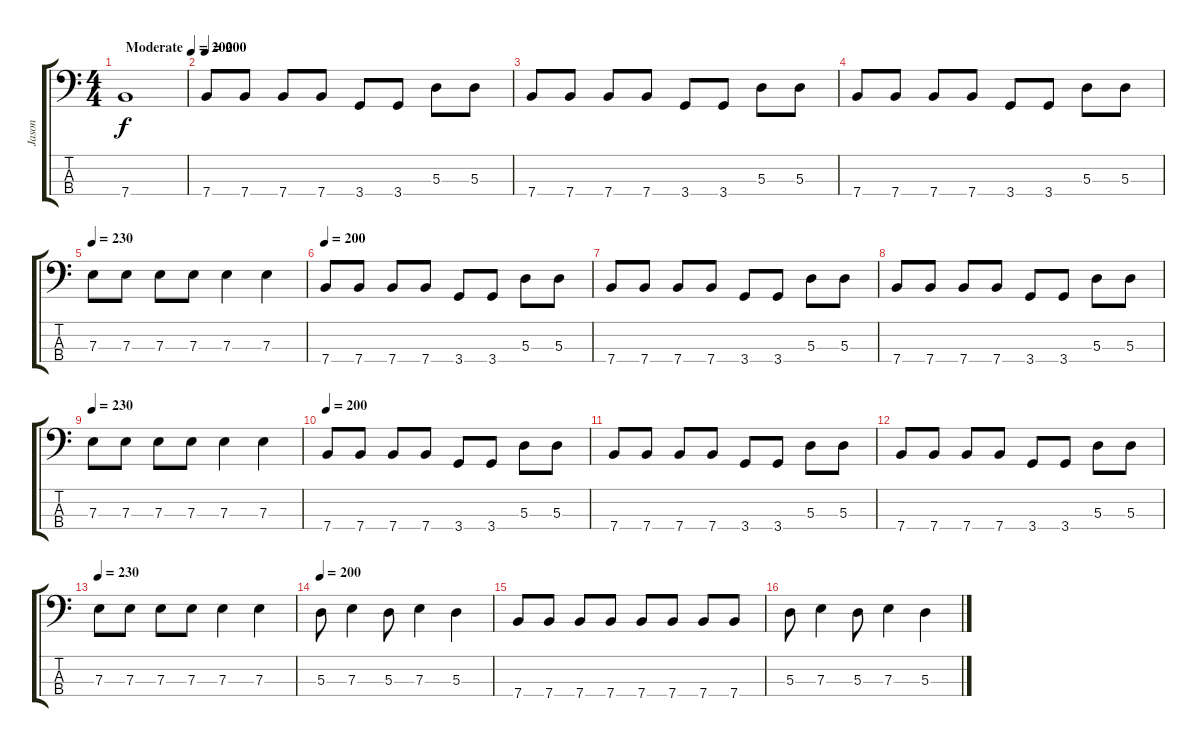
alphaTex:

\track ("Jason" "Jason") {instrument electricbasspick}
\staff {score tabs}
\tuning (G2 D2 A1 E1) {hide}
\ts (4 4)
\tempo (200 "Moderate")
\tempo 230
\tempo (200 "Moderate")
\clef f4
\ks c
7.4.1{dy f instrument electricbasspick} |
\tempo 200
7.4.8 7.4.8 7.4.8 7.4.8 3.4.8 3.4.8 5.3.8 5.3.8 |
7.4.8 7.4.8 7.4.8 7.4.8 3.4.8 3.4.8 5.3.8 5.3.8 |
7.4.8 7.4.8 7.4.8 7.4.8 3.4.8 3.4.8 5.3.8 5.3.8 |
\tempo 230
7.3.8 7.3.8 7.3.8 7.3.8 7.3.4 7.3.4 |
\tempo 200
7.4.8 7.4.8 7.4.8 7.4.8 3.4.8 3.4.8 5.3.8 5.3.8 |
7.4.8 7.4.8 7.4.8 7.4.8 3.4.8 3.4.8 5.3.8 5.3.8 |
7.4.8 7.4.8 7.4.8 7.4.8 3.4.8 3.4.8 5.3.8 5.3.8 |
\tempo 230
7.3.8 7.3.8 7.3.8 7.3.8 7.3.4 7.3.4 |
\tempo 200
7.4.8 7.4.8 7.4.8 7.4.8 3.4.8 3.4.8 5.3.8 5.3.8 |
7.4.8 7.4.8 7.4.8 7.4.8 3.4.8 3.4.8 5.3.8 5.3.8 |
7.4.8 7.4.8 7.4.8 7.4.8 3.4.8 3.4.8 5.3.8 5.3.8 |
\tempo 230
7.3.8 7.3.8 7.3.8 7.3.8 7.3.4 7.3.4 |
\tempo 200
5.3.8 7.3.4 5.3.8 7.3.4 5.3.4 |
7.4.8 7.4.8 7.4.8 7.4.8 7.4.8 7.4.8 7.4.8 7.4.8 |
5.3.8 7.3.4 5.3.8 7.3.4 5.3.4
